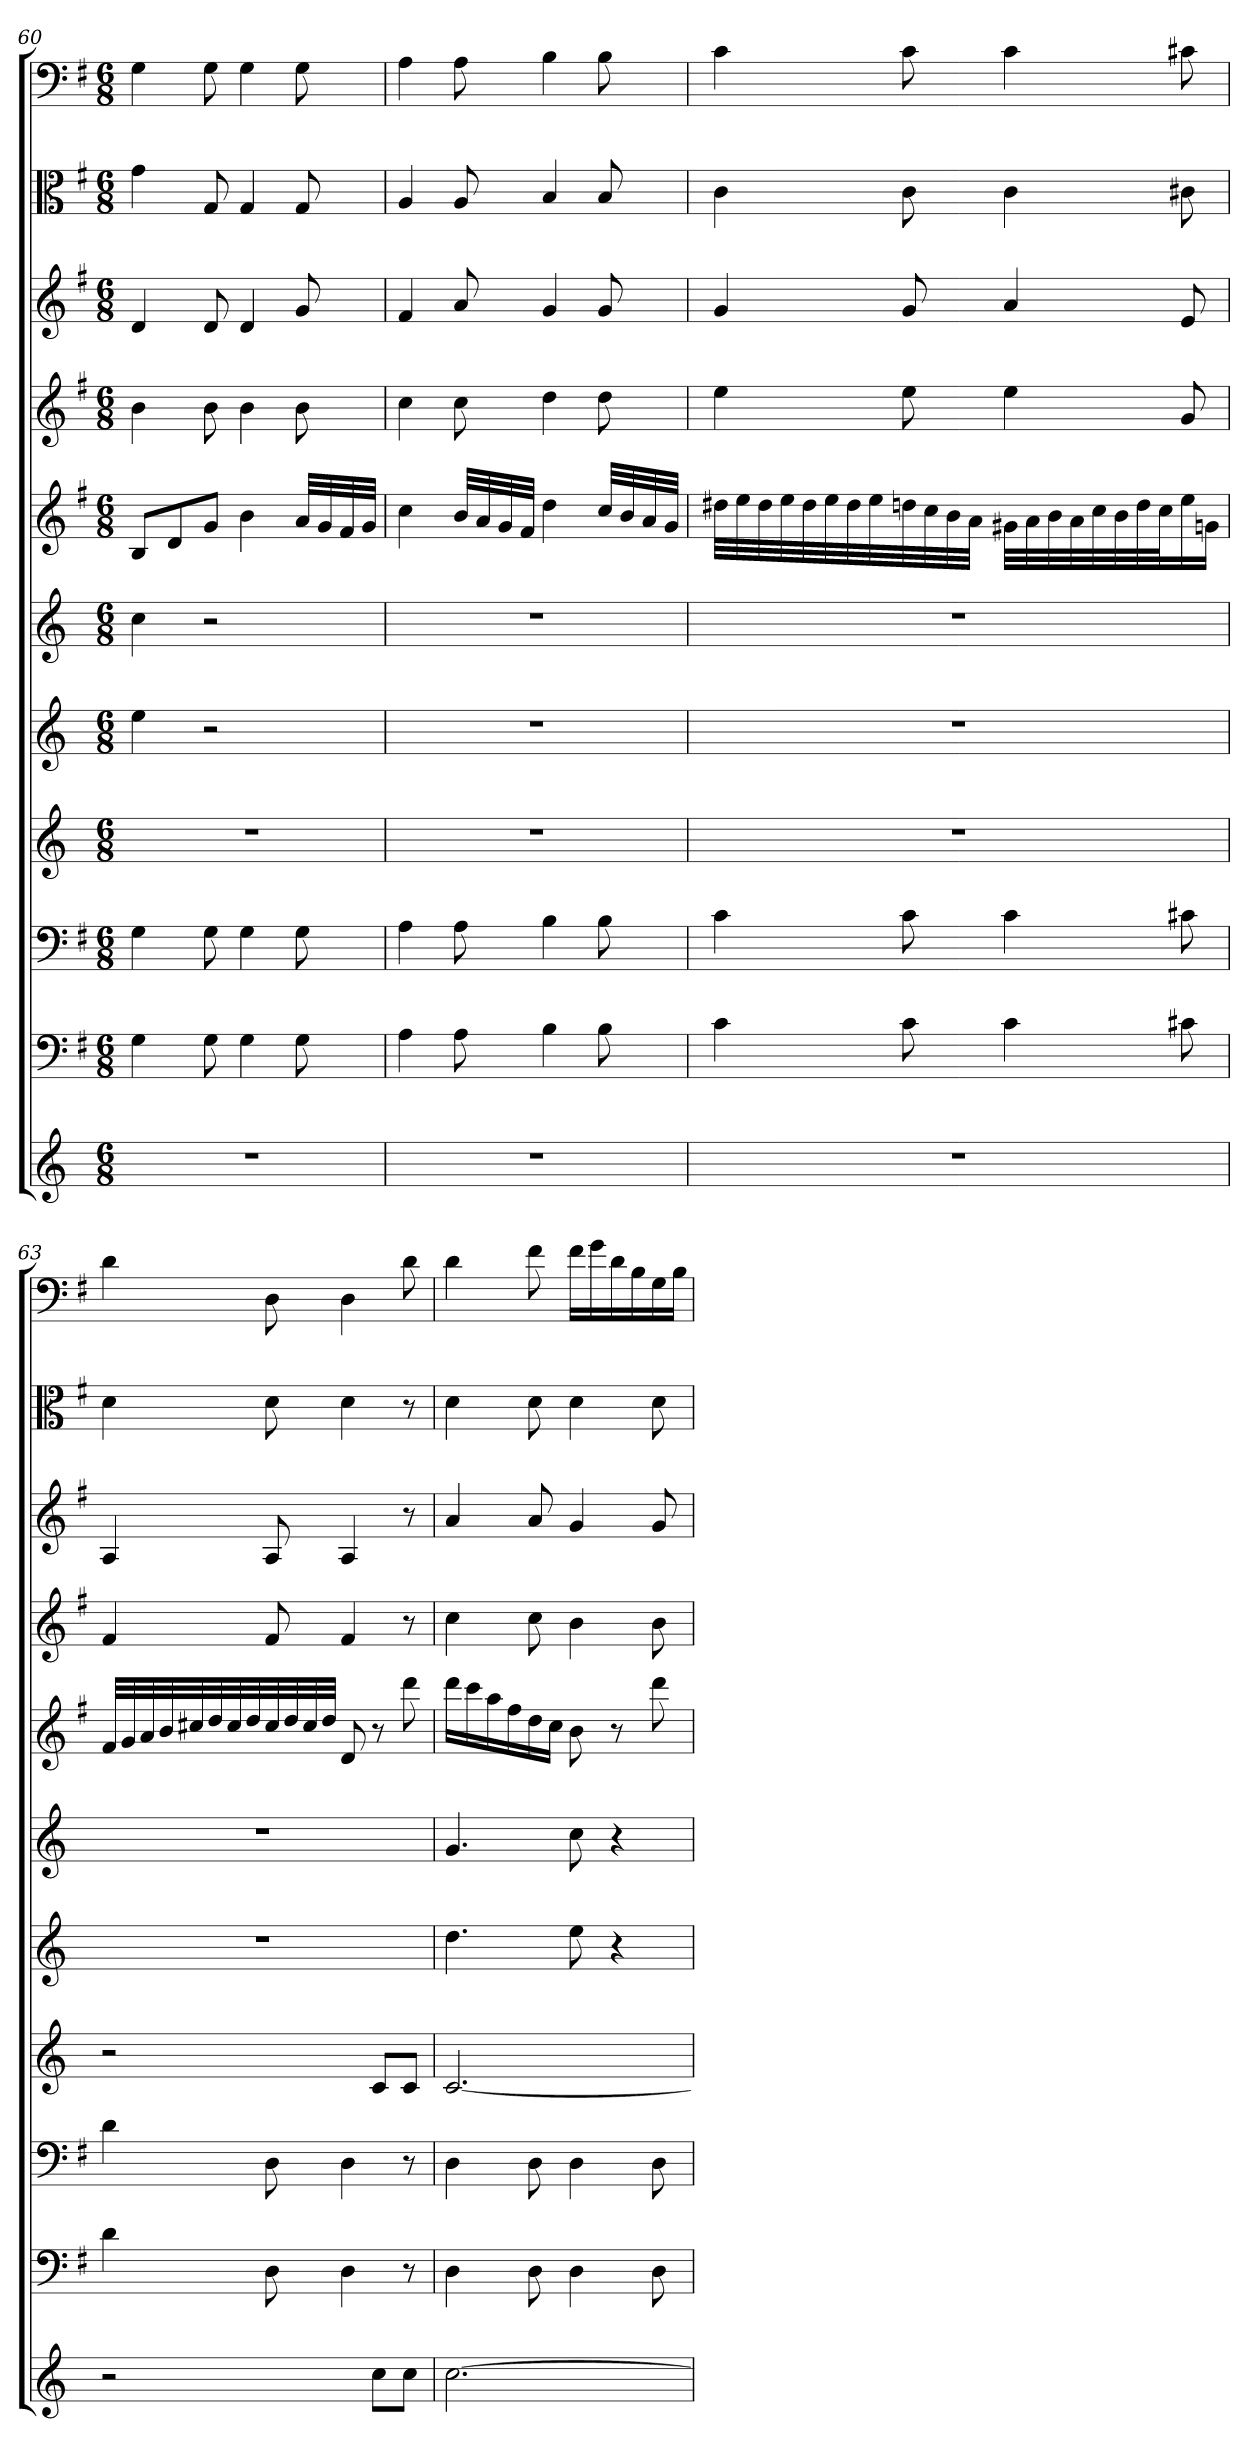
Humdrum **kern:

**kern	**kern	**kern	**kern	**kern	**kern	**kern	**kern	**kern	**kern	**kern
*part11	*part10	*part9	*part8	*part7	*part6	*part5	*part4	*part3	*part2	*part1
*staff11	*staff10	*staff9	*staff8	*staff7	*staff6	*staff5	*staff4	*staff3	*staff2	*staff1
*	*clefF4	*clefF4	*	*	*	*	*	*	*clefC3	*clefF4
*k[]	*k[f#]	*k[f#]	*k[]	*k[]	*k[]	*k[f#]	*k[f#]	*k[f#]	*k[f#]	*k[f#]
*M6/8	*M6/8	*M6/8	*M6/8	*M6/8	*M6/8	*M6/8	*M6/8	*M6/8	*M6/8	*M6/8
=60	=60	=60	=60	=60	=60	=60	=60	=60	=60	=60
2.r	4G	4G	2.r	4ee	4cc	8BL	4b	4d	4g	4G
.	.	.	.	.	.	8d	.	.	.	.
.	8G	8G	.	2r	2r	8gJ	8b	8d	8G	8G
.	4G	4G	.	.	.	4b	4b	4d	4G	4G
.	8G	8G	.	.	.	32aLLL	8b	8g	8G	8G
.	.	.	.	.	.	32g	.	.	.	.
.	.	.	.	.	.	32f#	.	.	.	.
.	.	.	.	.	.	32gJJJ	.	.	.	.
=61	=61	=61	=61	=61	=61	=61	=61	=61	=61	=61
2.r	4A	4A	2.r	2.r	2.r	4cc	4cc	4f#	4A	4A
.	8A	8A	.	.	.	32bLLL	8cc	8a	8A	8A
.	.	.	.	.	.	32a	.	.	.	.
.	.	.	.	.	.	32g	.	.	.	.
.	.	.	.	.	.	32f#JJJ	.	.	.	.
.	4B	4B	.	.	.	4dd	4dd	4g	4B	4B
.	8B	8B	.	.	.	32ccLLL	8dd	8g	8B	8B
.	.	.	.	.	.	32b	.	.	.	.
.	.	.	.	.	.	32a	.	.	.	.
.	.	.	.	.	.	32gJJJ	.	.	.	.
=62	=62	=62	=62	=62	=62	=62	=62	=62	=62	=62
2.r	4c	4c	2.r	2.r	2.r	32dd#XLLL	4ee	4g	4c	4c
.	.	.	.	.	.	32ee	.	.	.	.
.	.	.	.	.	.	32dd#	.	.	.	.
.	.	.	.	.	.	32ee	.	.	.	.
.	.	.	.	.	.	32dd#	.	.	.	.
.	.	.	.	.	.	32ee	.	.	.	.
.	.	.	.	.	.	32dd#	.	.	.	.
.	.	.	.	.	.	32ee	.	.	.	.
.	8c	8c	.	.	.	32ddn	8ee	8g	8c	8c
.	.	.	.	.	.	32cc	.	.	.	.
.	.	.	.	.	.	32b	.	.	.	.
.	.	.	.	.	.	32aJJJ	.	.	.	.
.	4c	4c	.	.	.	32g#XLLL	4ee	4a	4c	4c
.	.	.	.	.	.	32a	.	.	.	.
.	.	.	.	.	.	32b	.	.	.	.
.	.	.	.	.	.	32a	.	.	.	.
.	.	.	.	.	.	32cc	.	.	.	.
.	.	.	.	.	.	32b	.	.	.	.
.	.	.	.	.	.	32dd	.	.	.	.
.	.	.	.	.	.	32ccJ	.	.	.	.
.	8c#X	8c#X	.	.	.	16ee	8g	8e	8c#X	8c#X
.	.	.	.	.	.	16gnJJ	.	.	.	.
=63	=63	=63	=63	=63	=63	=63	=63	=63	=63	=63
2r	4d	4d	2r	2.r	2.r	32f#LLL	4f#	4A	4d	4d
.	.	.	.	.	.	32g	.	.	.	.
.	.	.	.	.	.	32a	.	.	.	.
.	.	.	.	.	.	32b	.	.	.	.
.	.	.	.	.	.	32cc#X	.	.	.	.
.	.	.	.	.	.	32dd	.	.	.	.
.	.	.	.	.	.	32cc#	.	.	.	.
.	.	.	.	.	.	32dd	.	.	.	.
.	8D	8D	.	.	.	32cc#	8f#	8A	8d	8D
.	.	.	.	.	.	32dd	.	.	.	.
.	.	.	.	.	.	32cc#	.	.	.	.
.	.	.	.	.	.	32ddJJJ	.	.	.	.
.	4D	4D	.	.	.	8d	4f#	4A	4d	4D
8ccL	.	.	8cL	.	.	8r	.	.	.	.
8ccJ	8r	8r	8cJ	.	.	8ddd	8r	8r	8r	8d
=64	=64	=64	=64	=64	=64	=64	=64	=64	=64	=64
[2.cc	4D	4D	[2.c	4.dd	4.g	16dddLL	4cc	4a	4d	4d
.	.	.	.	.	.	16ccc	.	.	.	.
.	.	.	.	.	.	16aa	.	.	.	.
.	.	.	.	.	.	16ff#	.	.	.	.
.	8D	8D	.	.	.	16dd	8cc	8a	8d	8f#
.	.	.	.	.	.	16ccJJ	.	.	.	.
.	4D	4D	.	8ee	8cc	8b	4b	4g	4d	16f#\LL
.	.	.	.	.	.	.	.	.	.	16g\
.	.	.	.	4r	4r	8r	.	.	.	16d\
.	.	.	.	.	.	.	.	.	.	16B\
.	8D	8D	.	.	.	8ddd	8b	8g	8d	16G\
.	.	.	.	.	.	.	.	.	.	16B\JJ
=	=	=	=	=	=	=	=	=	=	=
*-	*-	*-	*-	*-	*-	*-	*-	*-	*-	*-
